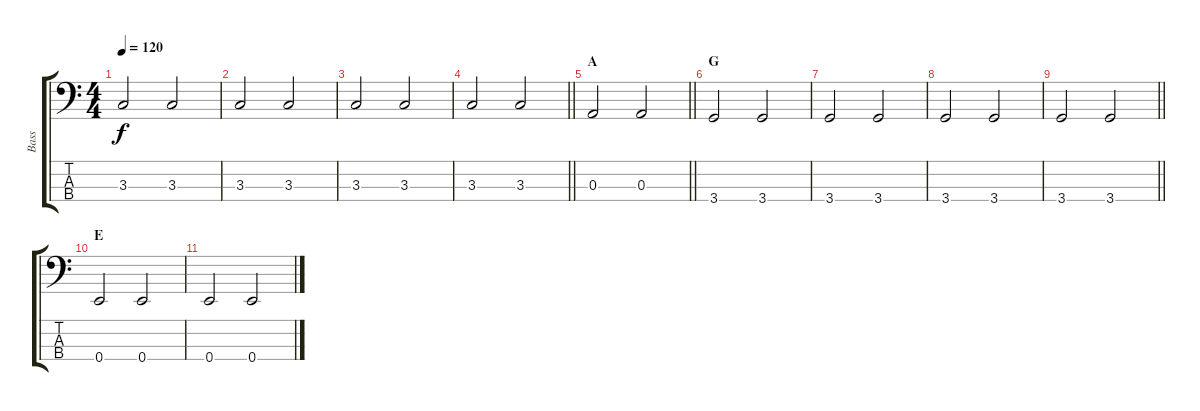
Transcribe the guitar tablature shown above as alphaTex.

\track ("Bass" "Bass") {instrument slapbass1}
\staff {score tabs}
\tuning (G2 D2 A1 E1) {hide}
\ts (4 4)
\tempo 120
\clef f4
\ks c
3.3.2{dy f} 3.3.2 |
3.3.2 3.3.2 |
3.3.2 3.3.2 |
\barLineRight lightlight
3.3.2 3.3.2 |
\section ("" "A")
\barLineRight lightlight
0.3.2 0.3.2 |
\section ("" "G")
3.4.2 3.4.2 |
3.4.2 3.4.2 |
3.4.2 3.4.2 |
\barLineRight lightlight
3.4.2 3.4.2 |
\section ("" "E")
0.4.2 0.4.2 |
0.4.2 0.4.2
